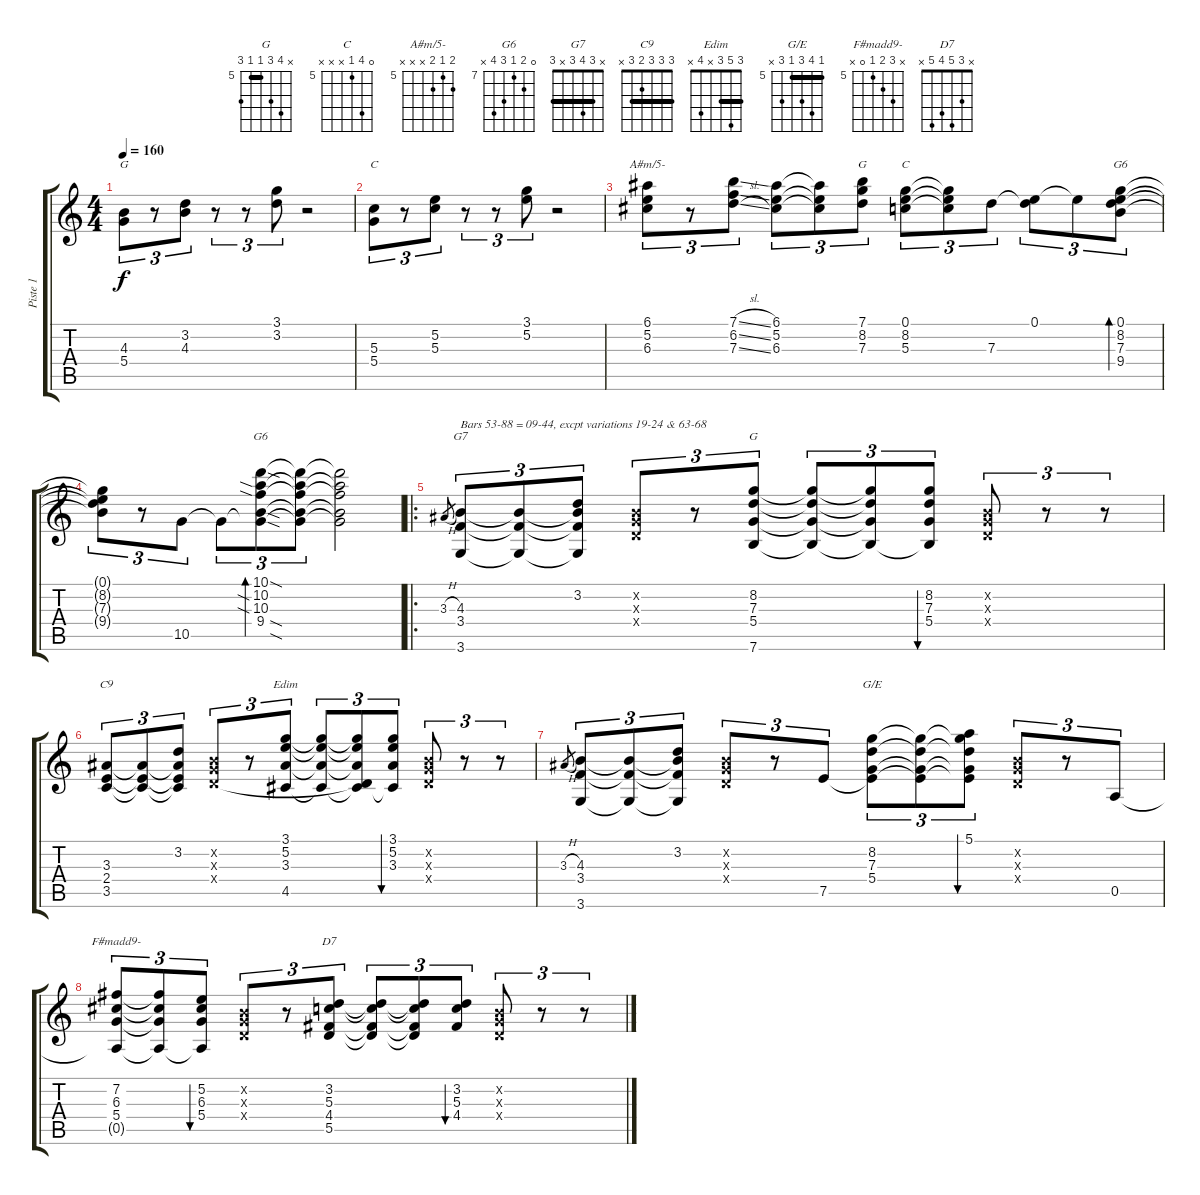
\track ("Piste 1" "Piste 1") {instrument acousticguitarnylon}
\staff {score tabs}
\tuning (E4 B3 G3 D3 A2 E2) {hide}
\chord ("G" 3 3 4 5 x x) {firstfret 3 barre 3}
\chord ("C" 3 5 5 5 3 x) {firstfret 3 barre 3}
\chord ("A#m/5-" 6 5 6 x x x) {firstfret 5}
\chord ("G" 7 8 7 x x x) {firstfret 7 barre 7}
\chord ("C" 0 8 5 x x x) {firstfret 5}
\chord ("G6" 0 8 7 9 x x) {firstfret 7}
\chord ("G6" 0 8 7 9 10 x) {firstfret 7}
\chord ("G7" x 3 4 3 x 3) {barre 3}
\chord ("G" x 8 7 5 5 7) {firstfret 5 barre 5}
\chord ("C9" 3 3 3 2 3 x) {barre 3}
\chord ("Edim" 3 5 3 x 4 x) {barre 3}
\chord ("G/E" 5 8 7 5 7 x) {firstfret 5 barre 5}
\chord ("F#madd9-" x 7 6 5 0 x) {firstfret 5}
\chord ("D7" x 3 5 4 5 x)
\ts (4 4)
\tempo 160
\clef g2
\ks c
(4.3 5.4).8{tu (3 2) ch "G" dy f} r.8{tu (3 2)} (3.2 4.3).8{tu (3 2)} r.8{tu (3 2)} r.8{tu (3 2)} (3.1 3.2).8{tu (3 2)} r.2 |
(5.3 5.4).8{tu (3 2) ch "C"} r.8{tu (3 2)} (5.2 5.3).8{tu (3 2)} r.8{tu (3 2)} r.8{tu (3 2)} (3.1 5.2).8{tu (3 2)} r.2 |
(6.1 5.2 6.3).8{tu (3 2) ch "A#m/5-"} r.8{tu (3 2)} (7.1{sl} 6.2{sl} 7.3{sl}).8{tu (3 2)} (6.1 5.2 6.3).8{tu (3 2)} (6.1{t} 5.2{t} 6.3{t}).8{tu (3 2)} (7.1 8.2 7.3).8{tu (3 2) ch "G"} (0.1 8.2 5.3).8{tu (3 2) ch "C"} (0.1{t} 8.2{t} 5.3{t}).8{tu (3 2)} 7.3.8{tu (3 2)} (0.1 7.3{t}).8{tu (3 2)} 0.1{t}.8{tu (3 2)} (0.1 8.2 7.3 9.4).8{tu (3 2) bd 240 ch "G6"} |
(0.1{t} 8.2{t} 7.3{t} 9.4{t}).8{tu (3 2)} r.8{tu (3 2)} 10.5.8{tu (3 2)} 10.5{t}.8{tu (3 2)} (10.1{sod} 10.2{sia} 10.3{sia} 9.4{sod} 10.5{sod t}).8{tu (3 2) bd 30 ch "G6"} (10.1{t} 10.2{t} 10.3{t} 9.4{t} 10.5{t}).8{tu (3 2)} (10.1{t} 10.2{t} 10.3{t} 9.4{t} 10.5{t}).2 |
\ro
3.3{h}.8{gr} (4.3 3.4 3.6).8{tu (3 2) ch "G7" txt "Bars 53-88 = 09-44, excpt variations 19-24 & 63-68"} (4.3{t} 3.4{t} 3.6{t}).8{tu (3 2)} (3.2 4.3{t} 3.4{t} 3.6{t}).8{tu (3 2)} (0.2{x} 0.3{x} 0.4{x}).8{tu (3 2)} r.8{tu (3 2)} (8.2 7.3 5.4 7.6).8{tu (3 2) ch "G"} (8.2{t} 7.3{t} 5.4{t} 7.6{t}).8{tu (3 2)} (8.2{t} 7.3{t} 5.4{t} 7.6{t}).8{tu (3 2)} (8.2 7.3 5.4 7.6{t}).8{tu (3 2) bu 60} (0.2{x} 0.3{x} 0.4{x}).8{tu (3 2)} r.8{tu (3 2)} r.8{tu (3 2)} |
(3.3 2.4 3.5).8{tu (3 2) ch "C9"} (3.3{t} 2.4{t} 3.5{t}).8{tu (3 2)} (3.2 3.3{t} 2.4{t} 3.5{t}).8{tu (3 2)} (0.2{x} 0.3{x} 0.4{x}).8{tu (3 2)} r.8{tu (3 2)} (3.1 5.2 3.3 4.5).8{tu (3 2) ch "Edim"} (3.1{t} 5.2{t} 3.3{t} 4.5{t}).8{tu (3 2)} (3.1{t} 5.2{t} 3.3{t} 0.4{t} 4.5{t}).8{tu (3 2)} (3.1 5.2 3.3 4.5{t}).8{tu (3 2) bu 60} (0.2{x} 0.3{x} 0.4{x}).8{tu (3 2)} r.8{tu (3 2)} r.8{tu (3 2)} |
3.3{h}.8{gr} (4.3 3.4 3.6).8{tu (3 2)} (4.3{t} 3.4{t} 3.6{t}).8{tu (3 2)} (3.2 4.3{t} 3.4{t} 3.6{t}).8{tu (3 2)} (0.2{x} 0.3{x} 0.4{x}).8{tu (3 2)} r.8{tu (3 2)} 7.5.8{tu (3 2)} (8.2 7.3 5.4 7.5{t}).8{tu (3 2) ch "G/E"} (8.2{t} 7.3{t} 5.4{t} 7.5{t}).8{tu (3 2)} (5.1 8.2{t} 7.3{t} 5.4{t} 7.5{t}).8{tu (3 2) bu 60} (0.2{x} 0.3{x} 0.4{x}).8{tu (3 2)} r.8{tu (3 2)} 0.5.8{tu (3 2)} |
(7.2 6.3 5.4 0.5{t}).8{tu (3 2) ch "F#madd9-"} (7.2{t} 6.3{t} 5.4{t} 0.5{t}).8{tu (3 2)} (5.2 6.3 5.4 0.5{t}).8{tu (3 2) bu 60} (0.2{x} 0.3{x} 0.4{x}).8{tu (3 2)} r.8{tu (3 2)} (3.2 5.3 4.4 5.5).8{tu (3 2) ch "D7"} (3.2{t} 5.3{t} 4.4{t} 5.5{t}).8{tu (3 2)} (3.2{t} 5.3{t} 4.4{t} 5.5{t}).8{tu (3 2)} (3.2 5.3 4.4).8{tu (3 2) bu 60} (0.2{x} 0.3{x} 0.4{x}).8{tu (3 2)} r.8{tu (3 2)} r.8{tu (3 2)}
